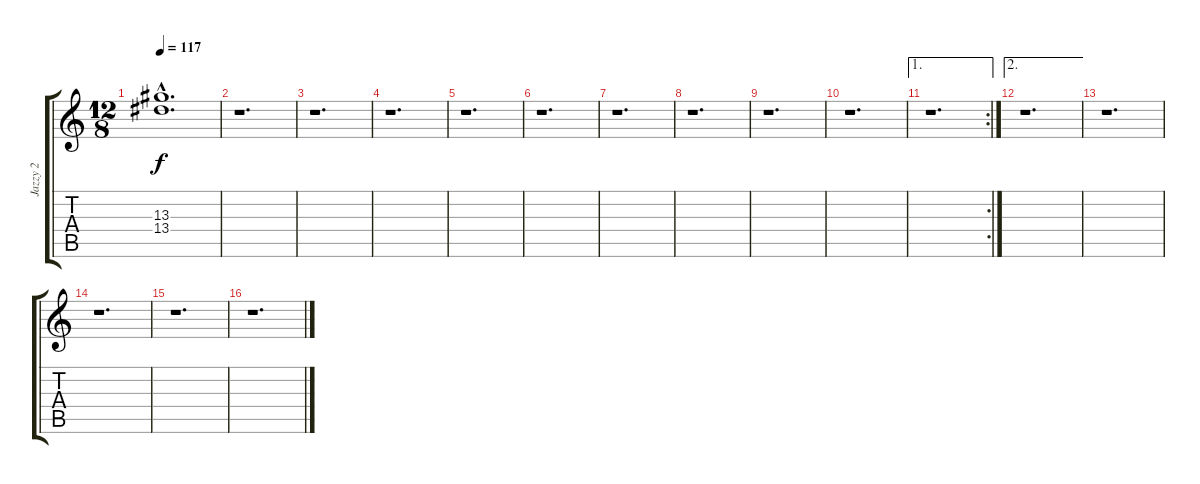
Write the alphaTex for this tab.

\track ("Jazzy 2" "Jazzy 2") {instrument electricguitarjazz}
\staff {score tabs}
\tuning (E4 B3 G3 D3 A2 E2) {hide}
\ts (12 8)
\tempo 117
\clef g2
\ks c
(13.3{hac} 13.4{hac}).1{d dy f} |
r.1{d} |
r.1{d} |
r.1{d} |
r.1{d} |
r.1{d} |
r.1{d} |
r.1{d} |
r.1{d} |
r.1{d} |
\ae 1
\rc 2
r.1{d} |
\ae 2
r.1{d} |
r.1{d} |
r.1{d} |
r.1{d} |
r.1{d}
